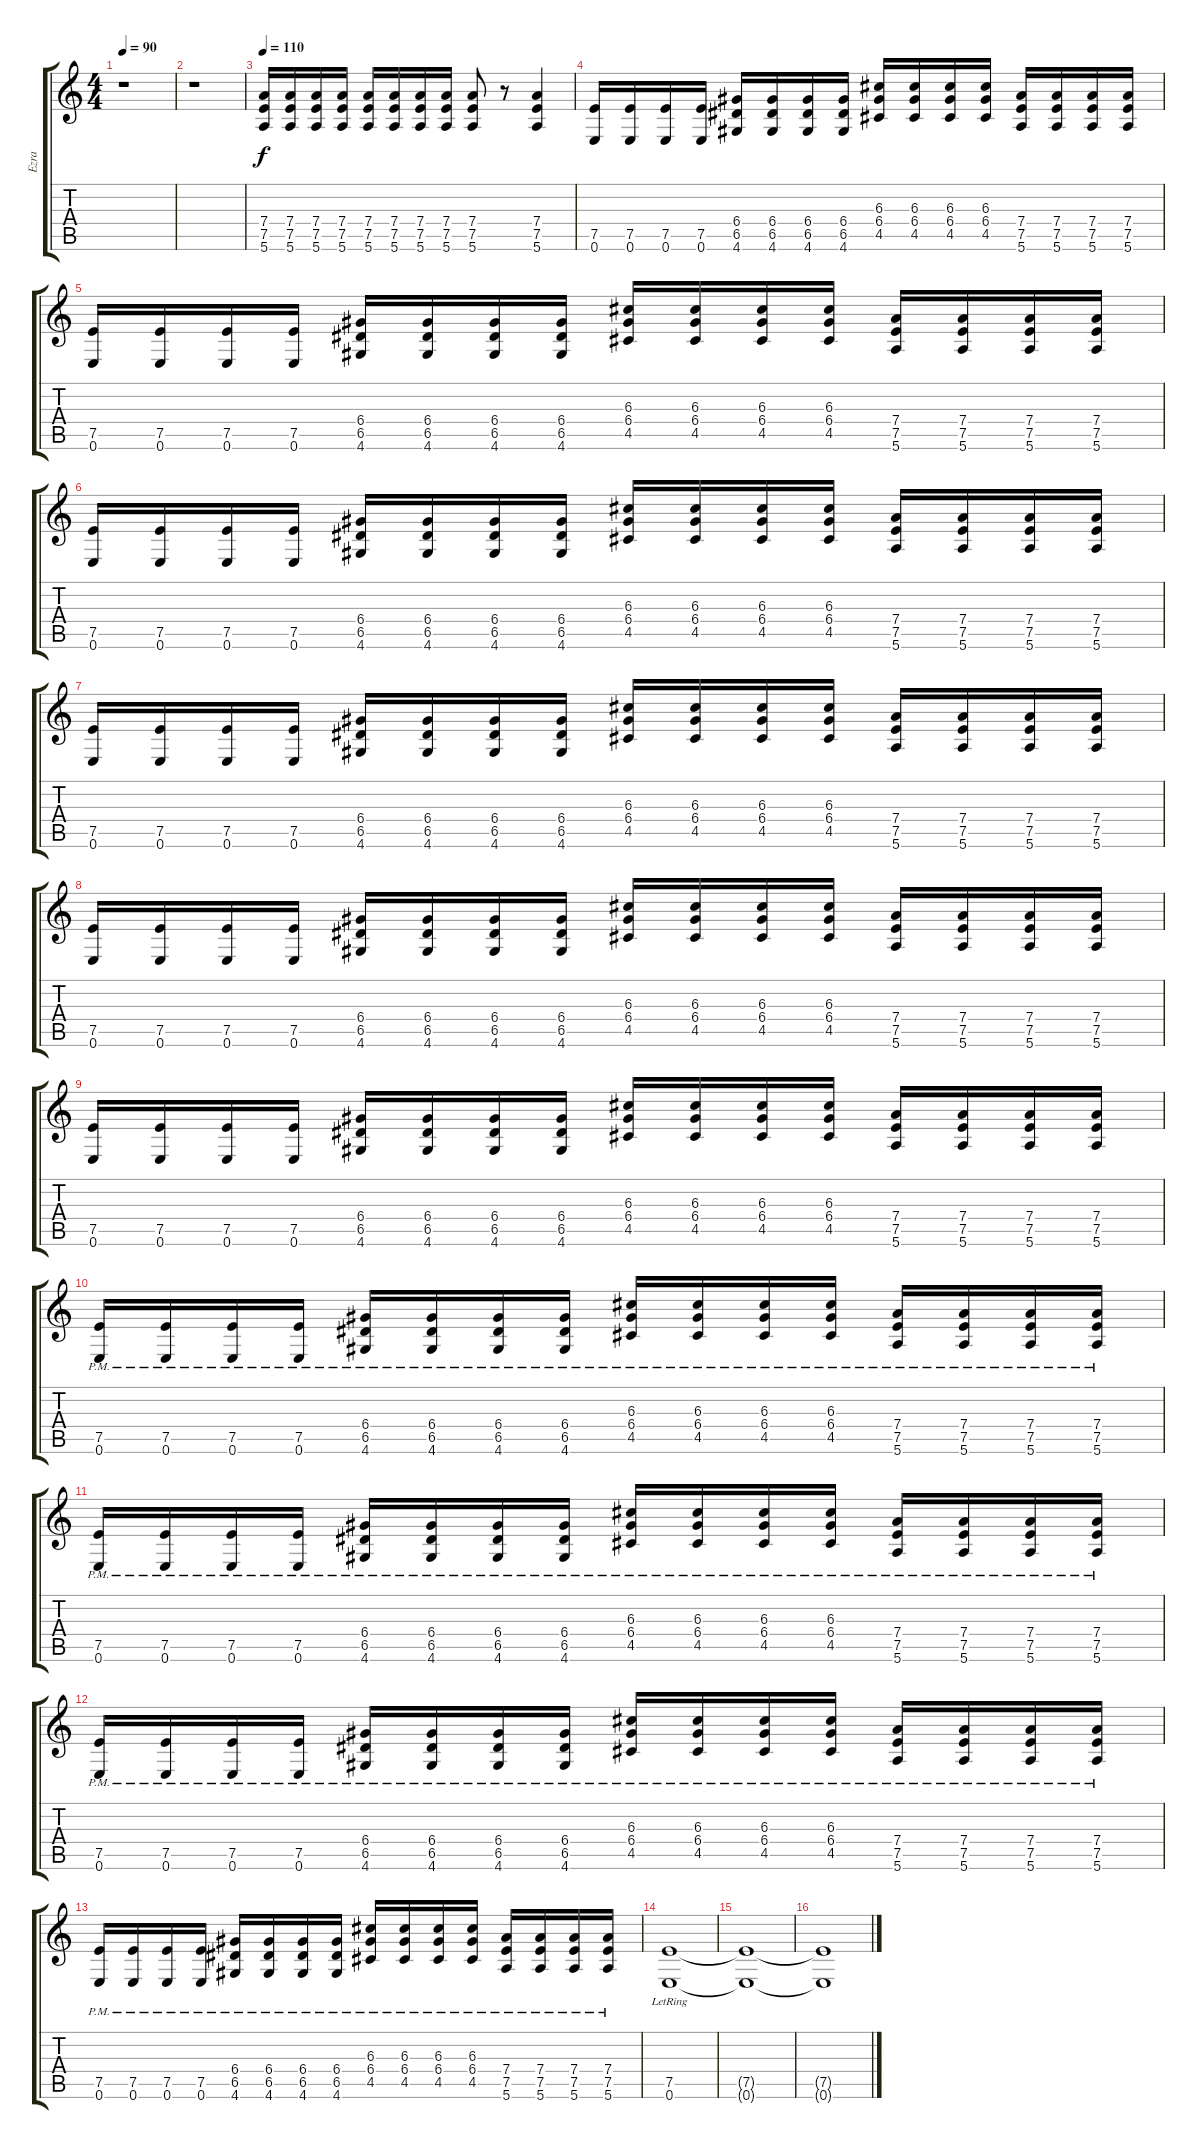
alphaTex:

\track ("Ezra " "Ezra ") {instrument distortionguitar}
\staff {score tabs}
\tuning (E4 B3 G3 D3 A2 E2) {hide}
\ts (4 4)
\tempo 90
\clef g2
\ks c
r.1{dy f} |
r.1 |
\tempo 110
(7.4 7.5 5.6).16 (7.4 7.5 5.6).16 (7.4 7.5 5.6).16 (7.4 7.5 5.6).16 (7.4 7.5 5.6).16 (7.4 7.5 5.6).16 (7.4 7.5 5.6).16 (7.4 7.5 5.6).16 (7.4 7.5 5.6).8 r.8 (7.4 7.5 5.6).4 |
(7.5 0.6).16 (7.5 0.6).16 (7.5 0.6).16 (7.5 0.6).16 (6.4 6.5 4.6).16 (6.4 6.5 4.6).16 (6.4 6.5 4.6).16 (6.4 6.5 4.6).16 (6.3 6.4 4.5).16 (6.3 6.4 4.5).16 (6.3 6.4 4.5).16 (6.3 6.4 4.5).16 (7.4 7.5 5.6).16 (7.4 7.5 5.6).16 (7.4 7.5 5.6).16 (7.4 7.5 5.6).16 |
(7.5 0.6).16 (7.5 0.6).16 (7.5 0.6).16 (7.5 0.6).16 (6.4 6.5 4.6).16 (6.4 6.5 4.6).16 (6.4 6.5 4.6).16 (6.4 6.5 4.6).16 (6.3 6.4 4.5).16 (6.3 6.4 4.5).16 (6.3 6.4 4.5).16 (6.3 6.4 4.5).16 (7.4 7.5 5.6).16 (7.4 7.5 5.6).16 (7.4 7.5 5.6).16 (7.4 7.5 5.6).16 |
(7.5 0.6).16 (7.5 0.6).16 (7.5 0.6).16 (7.5 0.6).16 (6.4 6.5 4.6).16 (6.4 6.5 4.6).16 (6.4 6.5 4.6).16 (6.4 6.5 4.6).16 (6.3 6.4 4.5).16 (6.3 6.4 4.5).16 (6.3 6.4 4.5).16 (6.3 6.4 4.5).16 (7.4 7.5 5.6).16 (7.4 7.5 5.6).16 (7.4 7.5 5.6).16 (7.4 7.5 5.6).16 |
(7.5 0.6).16 (7.5 0.6).16 (7.5 0.6).16 (7.5 0.6).16 (6.4 6.5 4.6).16 (6.4 6.5 4.6).16 (6.4 6.5 4.6).16 (6.4 6.5 4.6).16 (6.3 6.4 4.5).16 (6.3 6.4 4.5).16 (6.3 6.4 4.5).16 (6.3 6.4 4.5).16 (7.4 7.5 5.6).16 (7.4 7.5 5.6).16 (7.4 7.5 5.6).16 (7.4 7.5 5.6).16 |
(7.5 0.6).16 (7.5 0.6).16 (7.5 0.6).16 (7.5 0.6).16 (6.4 6.5 4.6).16 (6.4 6.5 4.6).16 (6.4 6.5 4.6).16 (6.4 6.5 4.6).16 (6.3 6.4 4.5).16 (6.3 6.4 4.5).16 (6.3 6.4 4.5).16 (6.3 6.4 4.5).16 (7.4 7.5 5.6).16 (7.4 7.5 5.6).16 (7.4 7.5 5.6).16 (7.4 7.5 5.6).16 |
(7.5 0.6).16 (7.5 0.6).16 (7.5 0.6).16 (7.5 0.6).16 (6.4 6.5 4.6).16 (6.4 6.5 4.6).16 (6.4 6.5 4.6).16 (6.4 6.5 4.6).16 (6.3 6.4 4.5).16 (6.3 6.4 4.5).16 (6.3 6.4 4.5).16 (6.3 6.4 4.5).16 (7.4 7.5 5.6).16 (7.4 7.5 5.6).16 (7.4 7.5 5.6).16 (7.4 7.5 5.6).16 |
(7.5{pm} 0.6{pm}).16 (7.5{pm} 0.6{pm}).16 (7.5{pm} 0.6{pm}).16 (7.5{pm} 0.6{pm}).16 (6.4{pm} 6.5{pm} 4.6{pm}).16 (6.4{pm} 6.5{pm} 4.6{pm}).16 (6.4{pm} 6.5{pm} 4.6{pm}).16 (6.4{pm} 6.5{pm} 4.6{pm}).16 (6.3{pm} 6.4{pm} 4.5{pm}).16 (6.3{pm} 6.4{pm} 4.5{pm}).16 (6.3{pm} 6.4{pm} 4.5{pm}).16 (6.3{pm} 6.4{pm} 4.5{pm}).16 (7.4{pm} 7.5{pm} 5.6{pm}).16 (7.4{pm} 7.5{pm} 5.6{pm}).16 (7.4{pm} 7.5{pm} 5.6{pm}).16 (7.4{pm} 7.5{pm} 5.6{pm}).16 |
(7.5{pm} 0.6{pm}).16 (7.5{pm} 0.6{pm}).16 (7.5{pm} 0.6{pm}).16 (7.5{pm} 0.6{pm}).16 (6.4{pm} 6.5{pm} 4.6{pm}).16 (6.4{pm} 6.5{pm} 4.6{pm}).16 (6.4{pm} 6.5{pm} 4.6{pm}).16 (6.4{pm} 6.5{pm} 4.6{pm}).16 (6.3{pm} 6.4{pm} 4.5{pm}).16 (6.3{pm} 6.4{pm} 4.5{pm}).16 (6.3{pm} 6.4{pm} 4.5{pm}).16 (6.3{pm} 6.4{pm} 4.5{pm}).16 (7.4{pm} 7.5{pm} 5.6{pm}).16 (7.4{pm} 7.5{pm} 5.6{pm}).16 (7.4{pm} 7.5{pm} 5.6{pm}).16 (7.4{pm} 7.5{pm} 5.6{pm}).16 |
(7.5{pm} 0.6{pm}).16 (7.5{pm} 0.6{pm}).16 (7.5{pm} 0.6{pm}).16 (7.5{pm} 0.6{pm}).16 (6.4{pm} 6.5{pm} 4.6{pm}).16 (6.4{pm} 6.5{pm} 4.6{pm}).16 (6.4{pm} 6.5{pm} 4.6{pm}).16 (6.4{pm} 6.5{pm} 4.6{pm}).16 (6.3{pm} 6.4{pm} 4.5{pm}).16 (6.3{pm} 6.4{pm} 4.5{pm}).16 (6.3{pm} 6.4{pm} 4.5{pm}).16 (6.3{pm} 6.4{pm} 4.5{pm}).16 (7.4{pm} 7.5{pm} 5.6{pm}).16 (7.4{pm} 7.5{pm} 5.6{pm}).16 (7.4{pm} 7.5{pm} 5.6{pm}).16 (7.4{pm} 7.5{pm} 5.6{pm}).16 |
(7.5{pm} 0.6{pm}).16 (7.5{pm} 0.6{pm}).16 (7.5{pm} 0.6{pm}).16 (7.5{pm} 0.6{pm}).16 (6.4{pm} 6.5{pm} 4.6{pm}).16 (6.4{pm} 6.5{pm} 4.6{pm}).16 (6.4{pm} 6.5{pm} 4.6{pm}).16 (6.4{pm} 6.5{pm} 4.6{pm}).16 (6.3{pm} 6.4{pm} 4.5{pm}).16 (6.3{pm} 6.4{pm} 4.5{pm}).16 (6.3{pm} 6.4{pm} 4.5{pm}).16 (6.3{pm} 6.4{pm} 4.5{pm}).16 (7.4{pm} 7.5{pm} 5.6{pm}).16 (7.4{pm} 7.5{pm} 5.6{pm}).16 (7.4{pm} 7.5{pm} 5.6{pm}).16 (7.4{pm} 7.5{pm} 5.6{pm}).16 |
(7.5{lr} 0.6{lr}).1 |
(7.5{t} 0.6{t}).1 |
(7.5{t} 0.6{t}).1
